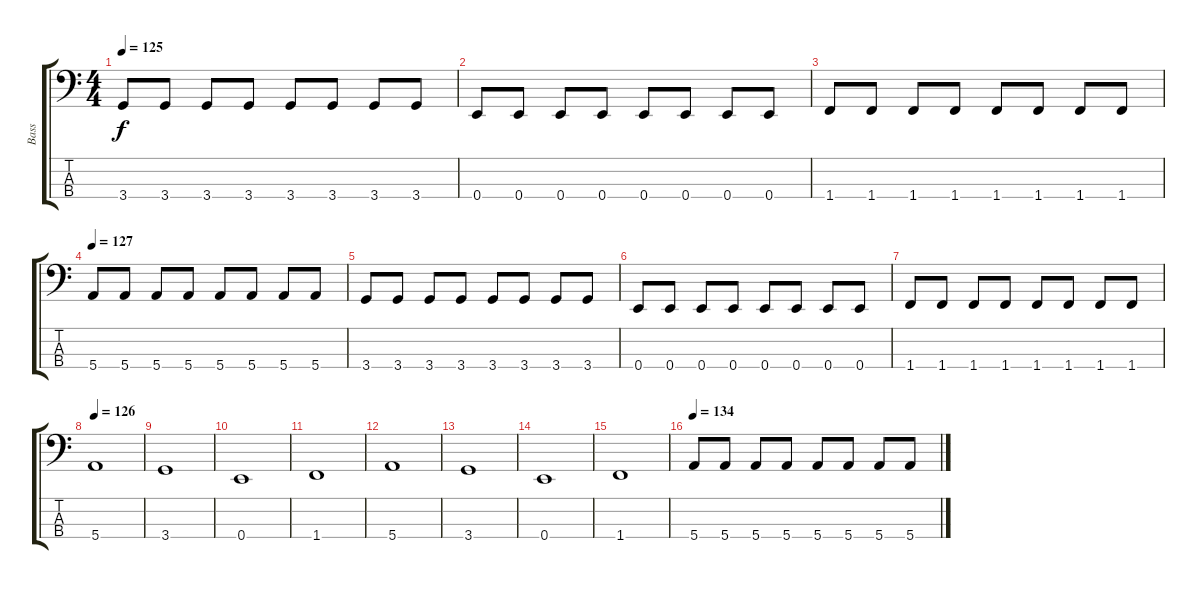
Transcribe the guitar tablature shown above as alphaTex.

\track ("Bass" "Bass") {instrument electricbassfinger}
\staff {score tabs}
\tuning (G2 D2 A1 E1) {hide}
\ts (4 4)
\tempo 125
\clef f4
\ks c
3.4.8{dy f} 3.4.8 3.4.8 3.4.8 3.4.8 3.4.8 3.4.8 3.4.8 |
0.4.8 0.4.8 0.4.8 0.4.8 0.4.8 0.4.8 0.4.8 0.4.8 |
1.4.8 1.4.8 1.4.8 1.4.8 1.4.8 1.4.8 1.4.8 1.4.8 |
\tempo 127
5.4.8 5.4.8 5.4.8 5.4.8 5.4.8 5.4.8 5.4.8 5.4.8 |
3.4.8 3.4.8 3.4.8 3.4.8 3.4.8 3.4.8 3.4.8 3.4.8 |
0.4.8 0.4.8 0.4.8 0.4.8 0.4.8 0.4.8 0.4.8 0.4.8 |
1.4.8 1.4.8 1.4.8 1.4.8 1.4.8 1.4.8 1.4.8 1.4.8 |
\tempo 126
5.4.1 |
3.4.1 |
0.4.1 |
1.4.1 |
5.4.1 |
3.4.1 |
0.4.1 |
1.4.1 |
\tempo 134
5.4.8 5.4.8 5.4.8 5.4.8 5.4.8 5.4.8 5.4.8 5.4.8
